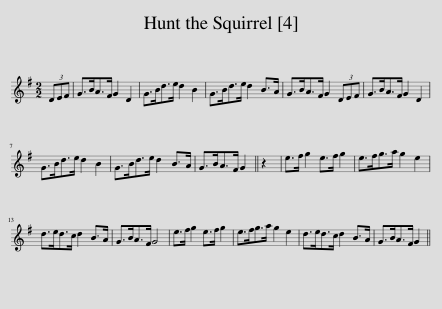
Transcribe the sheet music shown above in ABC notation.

X:1
L:1/8
M:2/2
I:linebreak $
K:G
V:1 treble
V:1
 (3DEF | G>BA>F G2 D2 | G>Bd>e d2 B2 | G>Bd>e d2 B>A | G>BA>F G2 (3DEF | %5
 G>BA>F G2 D2 |$ G>Bd>e d2 B2 | G>Bd>e d2 B>A | G>BA>F G2 || z2 | %10
 e>f g2 e>f g2 | e>fg>a g2 e2 |$ d>ed>c d2 B>A | G>BA>F G4 | e>f g2 e>f g2 | %15
 e>fg>a g2 e2 | d>ed>c d2 B>A | G>BA>F G2 || %18
